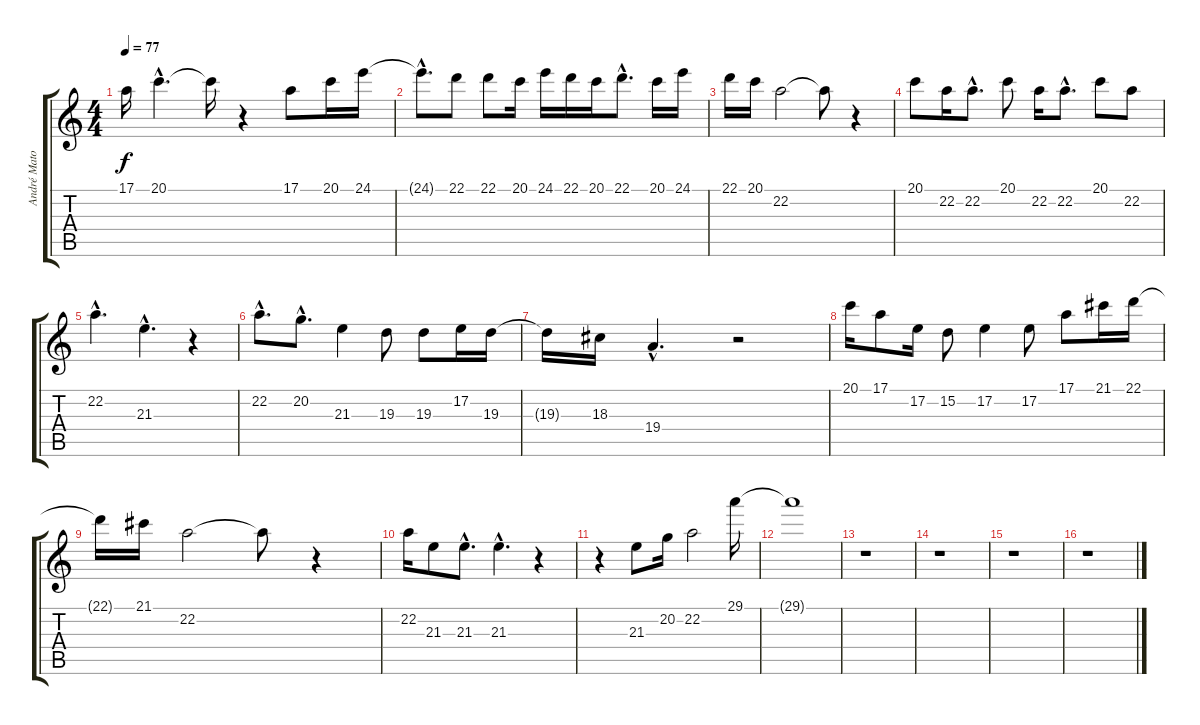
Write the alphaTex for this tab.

\track ("André Matos " "André Mato") {instrument lead6voice}
\staff {score tabs}
\tuning (E4 B3 G3 D3 A2 E2) {hide}
\ts (4 4)
\tempo 77
\clef g2
\ks c
17.1{t}.16{dy f} 20.1{hac}.4{d} 20.1{t}.16 r.4 17.1.8 20.1.16 24.1.16 |
24.1{hac t}.8{d} 22.1.8 22.1.8 20.1.16 24.1.16 22.1.16 20.1.16 22.1{hac}.8{d} 20.1.16 24.1.16 |
22.1.16 20.1.16 22.2.2 22.2{t}.8 r.4 |
20.1.8 22.2.16 22.2{hac}.8{d} 20.1.8 22.2.16 22.2{hac}.8{d} 20.1.8 22.2.8 |
22.2{hac}.4{d} 21.3{hac}.4{d} r.4 |
22.2{hac}.8{d} 20.2{hac}.8{d} 21.3.4 19.3.8 19.3.8 17.2.16 19.3.16 |
19.3{t}.16 18.3.16 19.4{hac}.4{d} r.2 |
20.1.16 17.1.8 17.2.16 15.2.8 17.2.4 17.2.8 17.1.8 21.1.16 22.1.16 |
22.1{t}.16 21.1.16 22.2.2 22.2{t}.8 r.4 |
22.2.16 21.3.8 21.3{hac}.8{d} 21.3{hac}.4{d} r.4 |
r.4 21.3.8 20.2.16 22.2.2 29.1.16 |
29.1{t}.1 |
r.1 |
r.1 |
r.1 |
r.1
